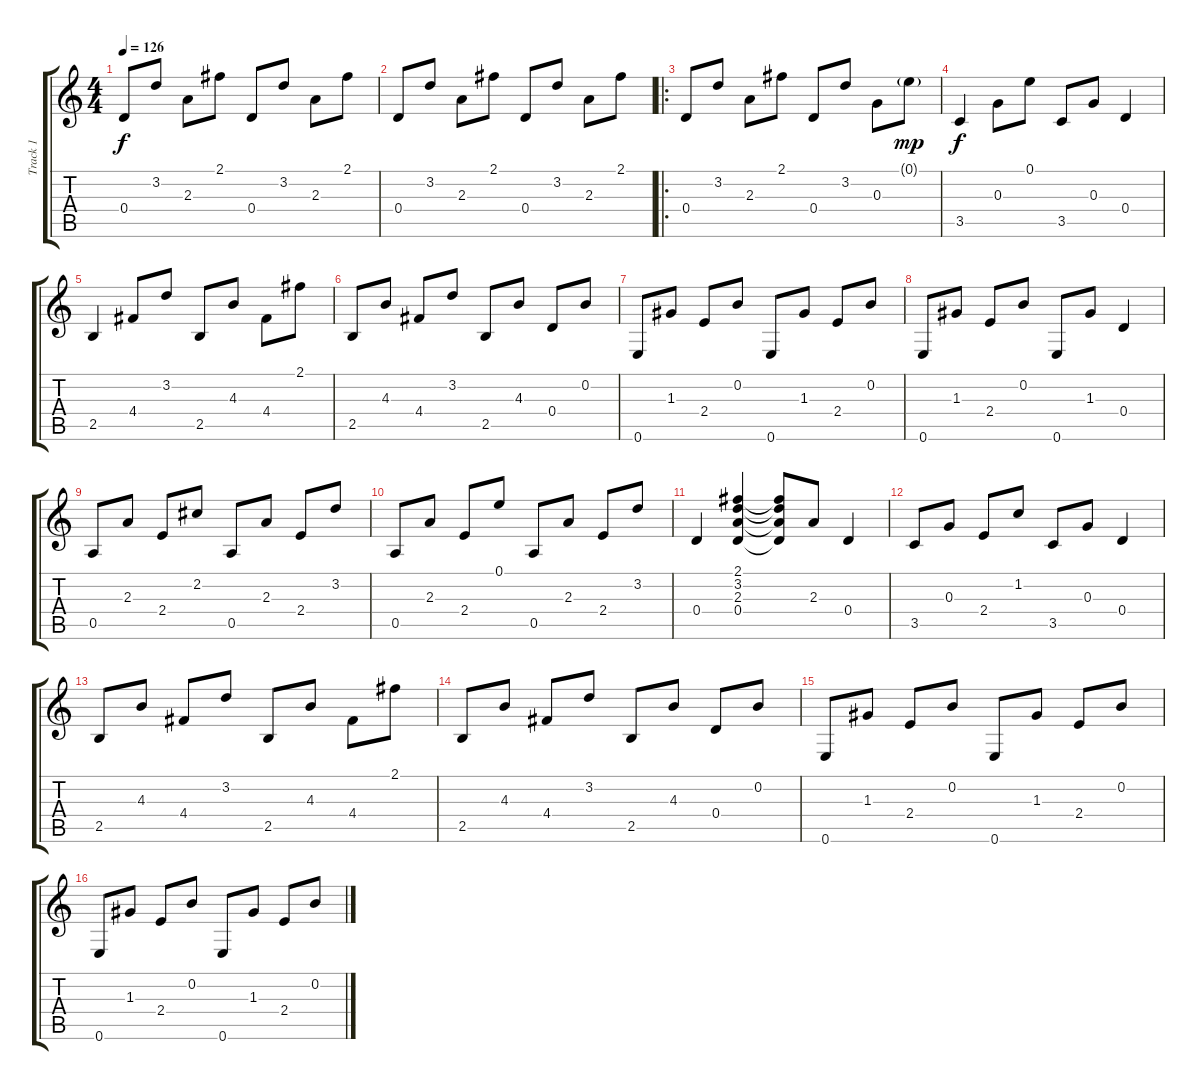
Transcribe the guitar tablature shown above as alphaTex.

\track ("Track 1" "Track 1") {instrument acousticguitarsteel}
\staff {score tabs}
\tuning (E4 B3 G3 D3 A2 E2) {hide}
\ts (4 4)
\tempo 126
\clef g2
\ks c
0.4.8{dy f instrument acousticguitarsteel} 3.2.8 2.3.8 2.1.8 0.4.8 3.2.8 2.3.8 2.1.8 |
0.4.8 3.2.8 2.3.8 2.1.8 0.4.8 3.2.8 2.3.8 2.1.8 |
\ro
0.4.8 3.2.8 2.3.8 2.1.8 0.4.8 3.2.8 0.3.8 0.1{g}.8{dy mp} |
3.5.4{dy f} 0.3.8 0.1.8 3.5.8 0.3.8 0.4.4 |
2.5.4 4.4.8 3.2.8 2.5.8 4.3.8 4.4.8 2.1.8 |
2.5.8 4.3.8 4.4.8 3.2.8 2.5.8 4.3.8 0.4.8 0.2.8 |
0.6.8 1.3.8 2.4.8 0.2.8 0.6.8 1.3.8 2.4.8 0.2.8 |
0.6.8 1.3.8 2.4.8 0.2.8 0.6.8 1.3.8 0.4.4 |
0.5.8 2.3.8 2.4.8 2.2.8 0.5.8 2.3.8 2.4.8 3.2.8 |
0.5.8 2.3.8 2.4.8 0.1.8 0.5.8 2.3.8 2.4.8 3.2.8 |
0.4.4 (2.1 3.2 2.3 0.4).4 (2.1{t} 3.2{t} 2.3{t} 0.4{t}).8 2.3.8 0.4.4 |
3.5.8 0.3.8 2.4.8 1.2.8 3.5.8 0.3.8 0.4.4 |
2.5.8 4.3.8 4.4.8 3.2.8 2.5.8 4.3.8 4.4.8 2.1.8 |
2.5.8 4.3.8 4.4.8 3.2.8 2.5.8 4.3.8 0.4.8 0.2.8 |
0.6.8 1.3.8 2.4.8 0.2.8 0.6.8 1.3.8 2.4.8 0.2.8 |
0.6.8 1.3.8 2.4.8 0.2.8 0.6.8 1.3.8 2.4.8 0.2.8
